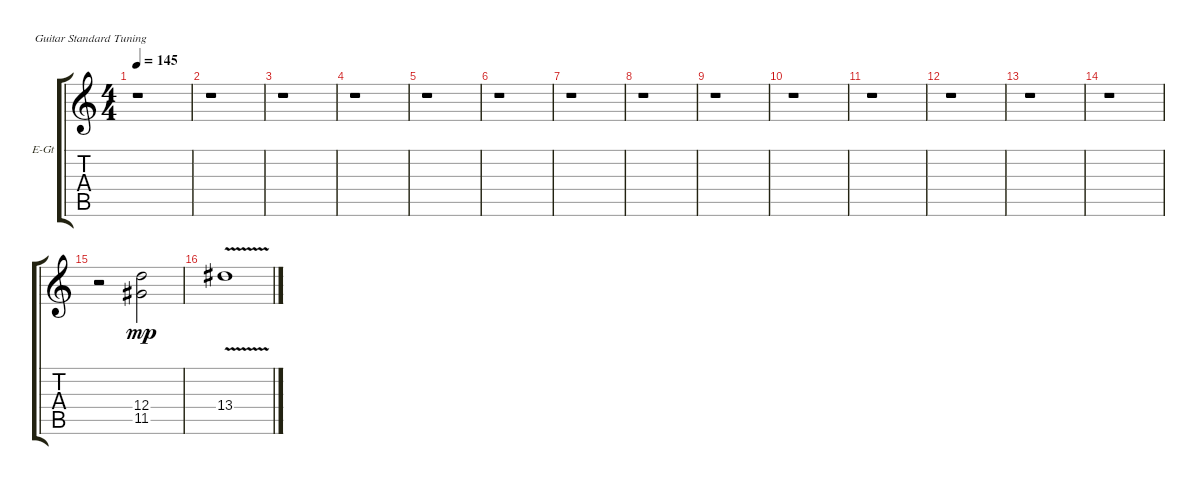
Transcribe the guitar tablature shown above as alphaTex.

\defaultSystemsLayout 4
\bracketExtendMode groupsimilarinstruments
\firstSystemTrackNameOrientation horizontal
\otherSystemsTrackNameOrientation horizontal
\track ("Violin/Viola" "E-Gt") {instrument electricguitarclean}
\staff {score tabs}
\tuning (E4 B3 G3 D3 A2 E2)
\ts (4 4)
\tempo 145
\clef g2
\scale
0.333333
\ks c
r.1{dy mf} |
\scale
0.333333 r.1 |
\scale
0.333333 r.1 |
\scale
0.333333 r.1 |
\scale
0.333333 r.1 |
\scale
0.333333 r.1 |
\scale
0.333333 r.1 |
\scale
0.333333 r.1 |
\scale
0.333333 r.1 |
\scale
0.333333 r.1 |
\scale
0.333333 r.1 |
\scale
0.333333 r.1 |
\scale
0.333333 r.1 |
\scale
0.333333 r.1 |
\scale
0.333333 r.2 (11.5 12.4).2{dy mp} |
\scale
0.333333 13.4{v}.1
